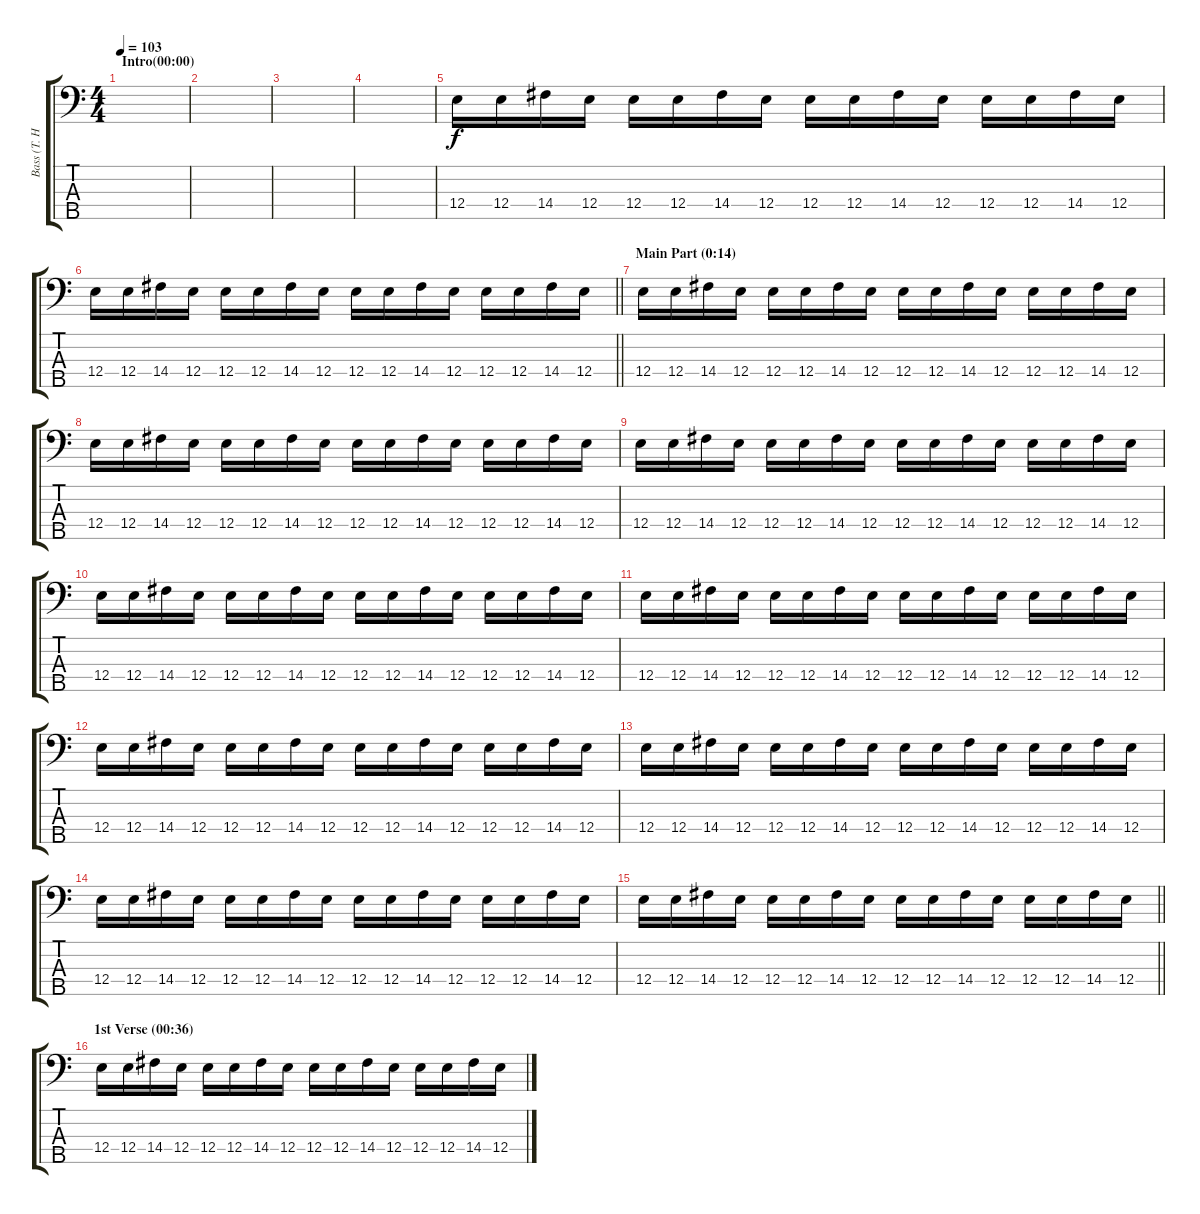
\track ("Bass (T. Hamilton)" "Bass (T. H") {instrument electricbassfinger}
\staff {score tabs}
\tuning (G2 D2 A1 E1 B0) {hide}
\ts (4 4)
\section ("" "Intro(00:00)")
\tempo 103
\clef f4
\ks c
|
|
|
|
12.4.16 12.4.16 14.4.16 12.4.16 12.4.16 12.4.16 14.4.16 12.4.16 12.4.16 12.4.16 14.4.16 12.4.16 12.4.16 12.4.16 14.4.16 12.4.16 |
\barLineRight lightlight
12.4.16 12.4.16 14.4.16 12.4.16 12.4.16 12.4.16 14.4.16 12.4.16 12.4.16 12.4.16 14.4.16 12.4.16 12.4.16 12.4.16 14.4.16 12.4.16 |
\section ("" "Main Part (0:14)")
12.4.16 12.4.16 14.4.16 12.4.16 12.4.16 12.4.16 14.4.16 12.4.16 12.4.16 12.4.16 14.4.16 12.4.16 12.4.16 12.4.16 14.4.16 12.4.16 |
12.4.16 12.4.16 14.4.16 12.4.16 12.4.16 12.4.16 14.4.16 12.4.16 12.4.16 12.4.16 14.4.16 12.4.16 12.4.16 12.4.16 14.4.16 12.4.16 |
12.4.16 12.4.16 14.4.16 12.4.16 12.4.16 12.4.16 14.4.16 12.4.16 12.4.16 12.4.16 14.4.16 12.4.16 12.4.16 12.4.16 14.4.16 12.4.16 |
12.4.16 12.4.16 14.4.16 12.4.16 12.4.16 12.4.16 14.4.16 12.4.16 12.4.16 12.4.16 14.4.16 12.4.16 12.4.16 12.4.16 14.4.16 12.4.16 |
12.4.16 12.4.16 14.4.16 12.4.16 12.4.16 12.4.16 14.4.16 12.4.16 12.4.16 12.4.16 14.4.16 12.4.16 12.4.16 12.4.16 14.4.16 12.4.16 |
12.4.16 12.4.16 14.4.16 12.4.16 12.4.16 12.4.16 14.4.16 12.4.16 12.4.16 12.4.16 14.4.16 12.4.16 12.4.16 12.4.16 14.4.16 12.4.16 |
12.4.16 12.4.16 14.4.16 12.4.16 12.4.16 12.4.16 14.4.16 12.4.16 12.4.16 12.4.16 14.4.16 12.4.16 12.4.16 12.4.16 14.4.16 12.4.16 |
12.4.16 12.4.16 14.4.16 12.4.16 12.4.16 12.4.16 14.4.16 12.4.16 12.4.16 12.4.16 14.4.16 12.4.16 12.4.16 12.4.16 14.4.16 12.4.16 |
\barLineRight lightlight
12.4.16 12.4.16 14.4.16 12.4.16 12.4.16 12.4.16 14.4.16 12.4.16 12.4.16 12.4.16 14.4.16 12.4.16 12.4.16 12.4.16 14.4.16 12.4.16 |
\section ("" "1st Verse (00:36)")
12.4.16 12.4.16 14.4.16 12.4.16 12.4.16 12.4.16 14.4.16 12.4.16 12.4.16 12.4.16 14.4.16 12.4.16 12.4.16 12.4.16 14.4.16 12.4.16
